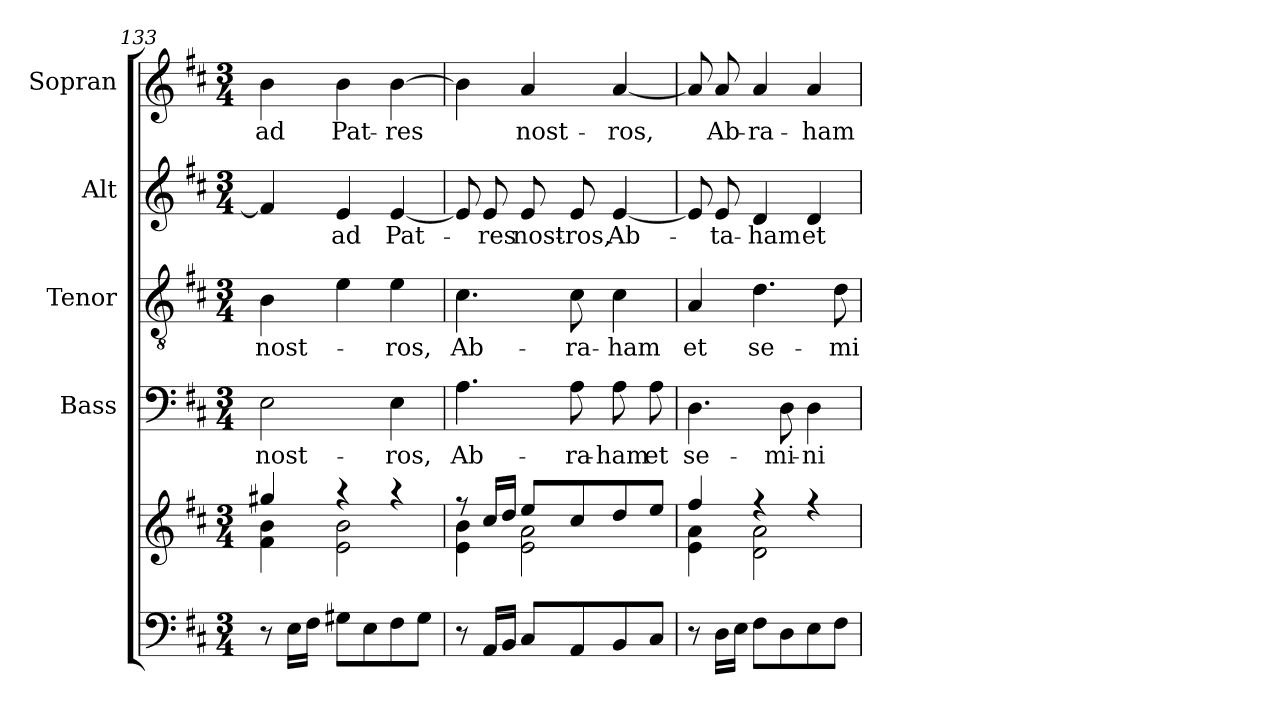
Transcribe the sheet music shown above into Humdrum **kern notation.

**kern	**kern	**kern	**text	**kern	**text	**kern	**text	**kern	**text
*part5	*part5	*part4	*part4	*part3	*part3	*part2	*part2	*part1	*part1
*staff6	*staff5	*staff4	*staff4	*staff3	*staff3	*staff2	*staff2	*staff1	*staff1
*	*	*I"Bass	*	*I"Tenor	*	*I"Alt	*	*I"Sopran	*
*	*	*I'B.	*	*I'T.	*	*I'A.	*	*I'S.	*
*clefF4	*clefG2	*clefF4	*	*clefGv2	*	*clefG2	*	*clefG2	*
*k[f#c#]	*k[f#c#]	*k[f#c#]	*	*k[f#c#]	*	*k[f#c#]	*	*k[f#c#]	*
*D:	*D:	*D:	*	*D:	*	*D:	*	*D:	*
*M3/4	*M3/4	*M3/4	*	*M3/4	*	*M3/4	*	*M3/4	*
=133	=133	=133	=133	=133	=133	=133	=133	=133	=133
*	*^	*	*	*	*	*	*	*	*
!	!	!	!	!LO:LY:b	!	!LO:LY:b	!	!	!	!LO:LY:b
8r	4gg#X/	4f#\ 4b\	2E\	nost-	4B\	nost-	4f#/]	.	4b\	ad
16E\LL	.	.	.	.	.	.	.	.	.	.
16F#\JJ	.	.	.	.	.	.	.	.	.	.
!	!	!	!	!	!	!	!	!LO:LY:b	!	!LO:LY:b
8G#X\L	4raa	2e\ 2b\	.	.	4e\	.	4e/	ad	4b\	Pat-
8E\	.	.	.	.	.	.	.	.	.	.
!	!	!	!	!LO:LY:b	!	!LO:LY:b	!	!LO:LY:b	!	!LO:LY:b
8F#\	4rgg	.	4E\	-ros,	4e\	-ros,	[4e/	Pat-	[4b\	-res
8G#\J	.	.	.	.	.	.	.	.	.	.
=134	=134	=134	=134	=134	=134	=134	=134	=134	=134	=134
!	!	!	!	!LO:LY:b	!	!LO:LY:b	!	!	!	!
8r	8rff	4e\ 4b\	4.A\	Ab-	4.c#\	Ab-	8e/]	.	4b\]	.
!	!	!	!	!	!	!	!	!LO:LY:b	!	!
16AA/LL	16cc#/LL	.	.	.	.	.	8e/	-res	.	.
16BB/JJ	16dd/JJ	.	.	.	.	.	.	.	.	.
!	!	!	!	!	!	!	!	!LO:LY:b	!	!LO:LY:b
8C#/L	8ee/L	2e\ 2a\	.	.	.	.	8e/	nost-	4a/	nost-
!	!	!	!	!LO:LY:b	!	!LO:LY:b	!	!LO:LY:b	!	!
8AA/	8cc#/	.	8A\	-ra-	8c#\	-ra-	8e/	-ros,	.	.
!	!	!	!	!LO:LY:b	!	!LO:LY:b	!	!LO:LY:b	!	!LO:LY:b
8BB/	8dd/	.	8A\	-ham	4c#\	-ham	[4e/	Ab-	[4a/	-ros,
!	!	!	!	!LO:LY:b	!	!	!	!	!	!
8C#/J	8ee/J	.	8A\	et	.	.	.	.	.	.
=135	=135	=135	=135	=135	=135	=135	=135	=135	=135	=135
!	!	!	!	!LO:LY:b	!	!LO:LY:b	!	!	!	!
8r	4ff#/	4e\ 4a\	4.D\	se-	4A/	et	8e/]	.	8a/]	.
!	!	!	!	!	!	!	!	!LO:LY:b	!	!LO:LY:b
16D\LL	.	.	.	.	.	.	8e/	-ta-	8a/	Ab-
16E\JJ	.	.	.	.	.	.	.	.	.	.
!	!	!	!	!	!	!LO:LY:b	!	!LO:LY:b	!	!LO:LY:b
8F#\L	4rff	2d\ 2a\	.	.	4.d\	se-	4d/	-ham	4a/	-ra-
!	!	!	!	!LO:LY:b	!	!	!	!	!	!
8D\	.	.	8D\	-mi-	.	.	.	.	.	.
!	!	!	!	!LO:LY:b	!	!	!	!LO:LY:b	!	!LO:LY:b
8E\	4rff	.	4D\	-ni	.	.	4d/	et	4a/	-ham
!	!	!	!	!	!	!LO:LY:b	!	!	!	!
8F#\J	.	.	.	.	8d\	-mi-	.	.	.	.
*	*v	*v	*	*	*	*	*	*	*	*
=	=	=	=	=	=	=	=	=	=
*-	*-	*-	*-	*-	*-	*-	*-	*-	*-
